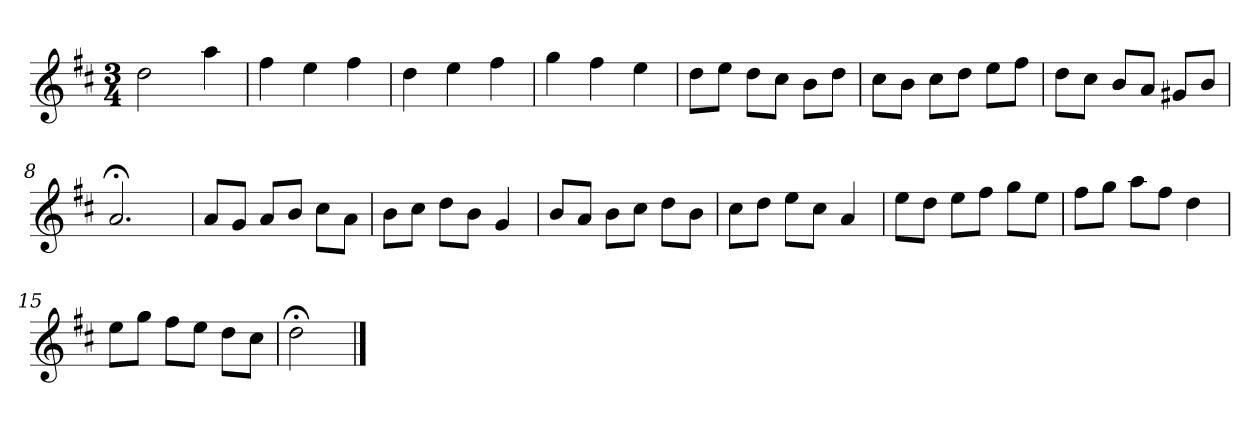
**kern
*part1
*staff1
*k[f#c#]
*D:
*M3/4
*MM120
=1
2dd
4aa
=2
4ff#
4ee
4ff#
=3
4dd
4ee
4ff#
=4
4gg
4ff#
4ee
=5
8ddL
8eeJ
8ddL
8cc#J
8bL
8ddJ
=6
8cc#L
8bJ
8cc#L
8ddJ
8eeL
8ff#J
=7
8ddL
8cc#J
8bL
8aJ
8g#XL
8bJ
=8
2.a;<
=9
8aL
8gJ
8aL
8bJ
8cc#L
8aJ
=10
8bL
8cc#J
8ddL
8bJ
4g
=11
8bL
8aJ
8bL
8cc#J
8ddL
8bJ
=12
8cc#L
8ddJ
8eeL
8cc#J
4a
=13
8eeL
8ddJ
8eeL
8ff#J
8ggL
8eeJ
=14
8ff#L
8ggJ
8aaL
8ff#J
4dd
=15
8eeL
8ggJ
8ff#L
8eeJ
8ddL
8cc#J
=16
2dd;<
==
*-
